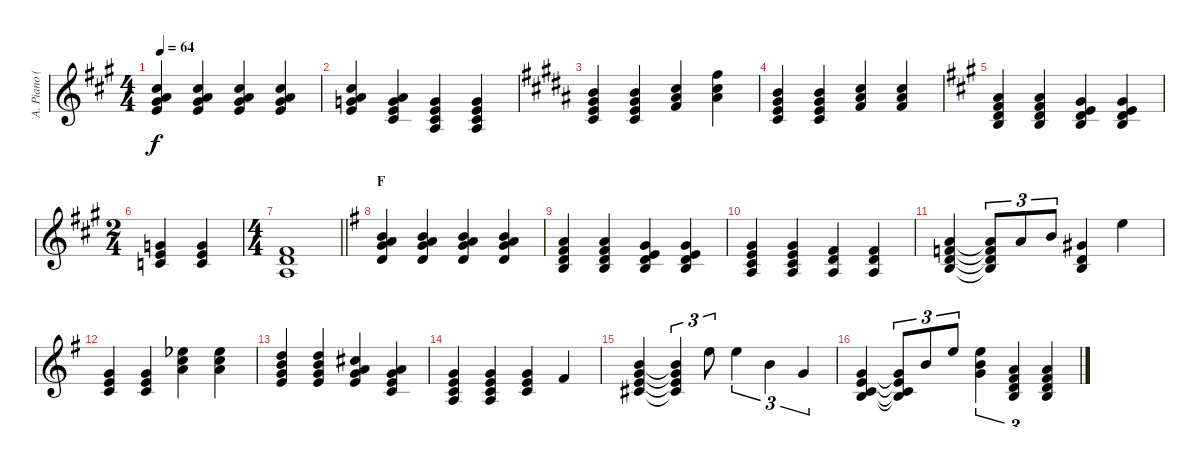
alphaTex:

\track ("A. Piano (Right Hand)" "A. Piano (") {instrument acousticgrandpiano}
\staff {score}
\tuning (E5 B4 G4 D4 A3 E3 B2) {hide}
\ts (4 4)
\tempo 64
\clef g2
\ks a
(2.2 2.3 6.4 7.5).4{dy f} (2.2 2.3 6.4 7.5).4 (2.2 2.3 6.4 7.5).4 (2.2 2.3 6.4 7.5).4 |
(2.2 2.3 5.4 7.5).4 (2.3 5.4 7.5 9.6).4 (0.3 2.4 4.5 5.6).4 (0.3 2.4 4.5 5.6).4 |
\ks b
(0.2 1.3 2.4 4.5).4 (0.2 1.3 2.4 4.5).4 (2.2 3.3 4.4).4 (2.1 2.2 3.3).4 |
(0.2 1.3 2.4 4.5).4 (0.2 1.3 2.4 4.5).4 (2.2 3.3 4.4).4 (2.2 3.3 4.4).4 |
\ks a
(2.3 4.4 5.5 7.6).4 (2.3 4.4 5.5 7.6).4 (1.3 2.4 5.5 7.6).4 (1.3 2.4 5.5 7.6).4 |
\ts (2 4)
(0.3 2.4 3.5).4 (0.3 2.4 3.5).4 |
\ts (4 4)
\barLineRight lightlight
(4.4 5.5 5.6).1 |
\section ("" "F")
\ks g
(0.2 2.3 5.4 5.5).4 (0.2 2.3 5.4 5.5).4 (0.2 2.3 5.4 5.5).4 (0.2 2.3 5.4 5.5).4 |
(2.3 4.4 5.5 7.6).4 (2.3 4.4 5.5 7.6).4 (0.3 2.4 5.5 7.6).4 (0.3 2.4 5.5 7.6).4 |
(0.3 2.4 3.5 5.6).4 (0.3 2.4 3.5 5.6).4 (4.4 5.5 5.6).4 (4.4 5.5 5.6).4 |
(2.3 3.4 5.5 7.6).4 (2.3{t} 3.4{t} 5.5{t} 7.6{t}).8{tu (3 2)} 2.3.8{tu (3 2)} 0.2.8{tu (3 2)} (1.3 0.4 2.5).4 0.1.4 |
(0.3 2.4 3.5).4 (0.3 2.4 3.5).4 (4.2{acc b} 5.3 7.4).4 (4.2{acc b} 5.3 7.4).4 |
(3.2 4.3 5.4 7.5).4 (3.2 4.3 5.4 7.5).4 (2.2 2.3 5.4 7.5).4 (2.3 5.4 7.5 8.6).4 |
(0.3 2.4 3.5 5.6).4 (0.3 2.4 3.5 5.6).4 (0.3 2.4 3.5).4 4.4.4 |
(0.2 0.3 2.4 4.5).4 (0.2{t} 0.3{t} 2.4{t} 4.5{t}).4{tu (3 2)} 0.1.8{tu (3 2)} 0.1.4{tu (3 2)} 0.2.4{tu (3 2)} 0.3.4{tu (3 2)} |
(0.3 2.4 3.5 7.6).4 (0.3{t} 2.4{t} 3.5{t} 7.6{t}).8{tu (3 2)} 0.2.8{tu (3 2)} 0.1.8{tu (3 2)} (0.1 0.2 0.3).4{tu (3 2)} (2.3 4.4 5.5 7.6).4{tu (3 2)} (2.3 4.4 5.5 7.6).4{tu (3 2)}
